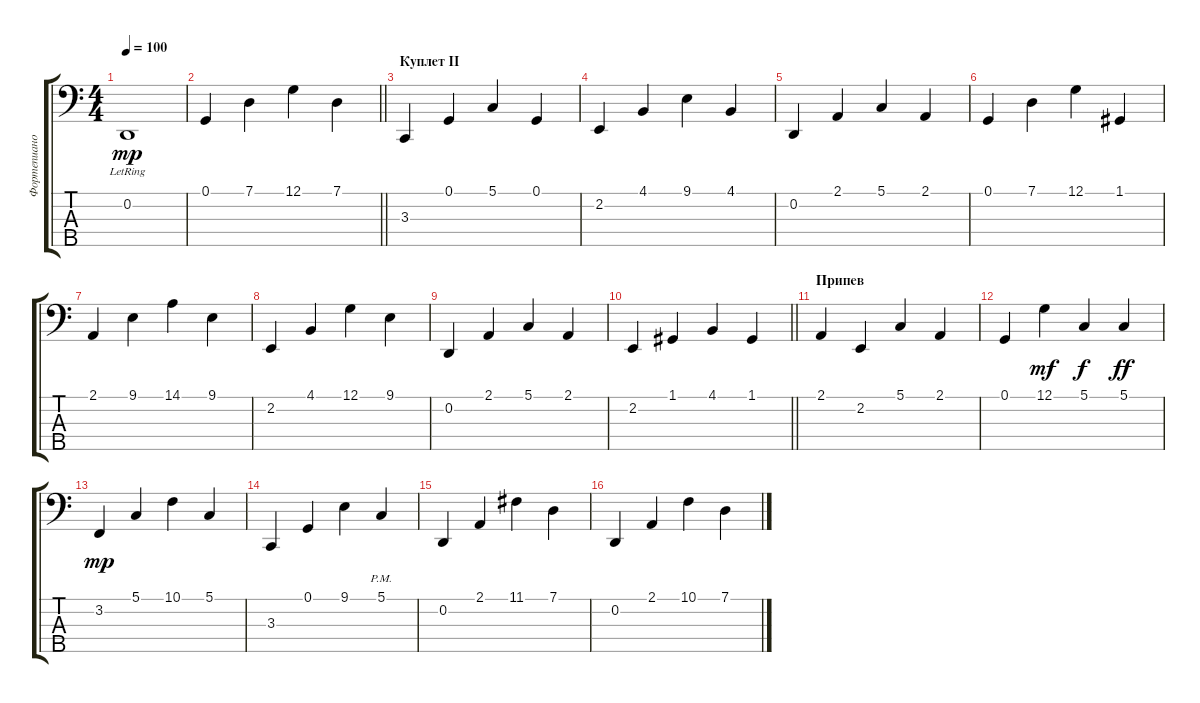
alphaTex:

\track ("Фортепиано (левая рука)" "Фортепиано") {instrument acousticgrandpiano}
\staff {score tabs}
\tuning (G2 D2 A1 E1 B0) {hide}
\ts (4 4)
\tempo 100
\clef f4
\ks c
0.2{lr}.1{dy mp} |
\barLineRight lightlight
0.1.4 7.1.4 12.1.4 7.1.4 |
\section ("" "Куплет II")
3.3.4 0.1.4 5.1.4 0.1.4 |
2.2.4 4.1.4 9.1.4 4.1.4 |
0.2.4 2.1.4 5.1.4 2.1.4 |
0.1.4 7.1.4 12.1.4 1.1.4 |
2.1.4 9.1.4 14.1.4 9.1.4 |
2.2.4 4.1.4 12.1.4 9.1.4 |
0.2.4 2.1.4 5.1.4 2.1.4 |
\barLineRight lightlight
2.2.4 1.1.4 4.1.4 1.1.4 |
\section ("" "Припев")
2.1.4 2.2.4 5.1.4 2.1.4 |
0.1.4 12.1.4{dy mf} 5.1.4{dy f} 5.1.4{dy ff} |
3.2.4{dy mp} 5.1.4 10.1.4 5.1.4 |
3.3.4 0.1.4 9.1.4 5.1{pm}.4 |
0.2.4 2.1.4 11.1.4 7.1.4 |
0.2.4 2.1.4 10.1.4 7.1.4
